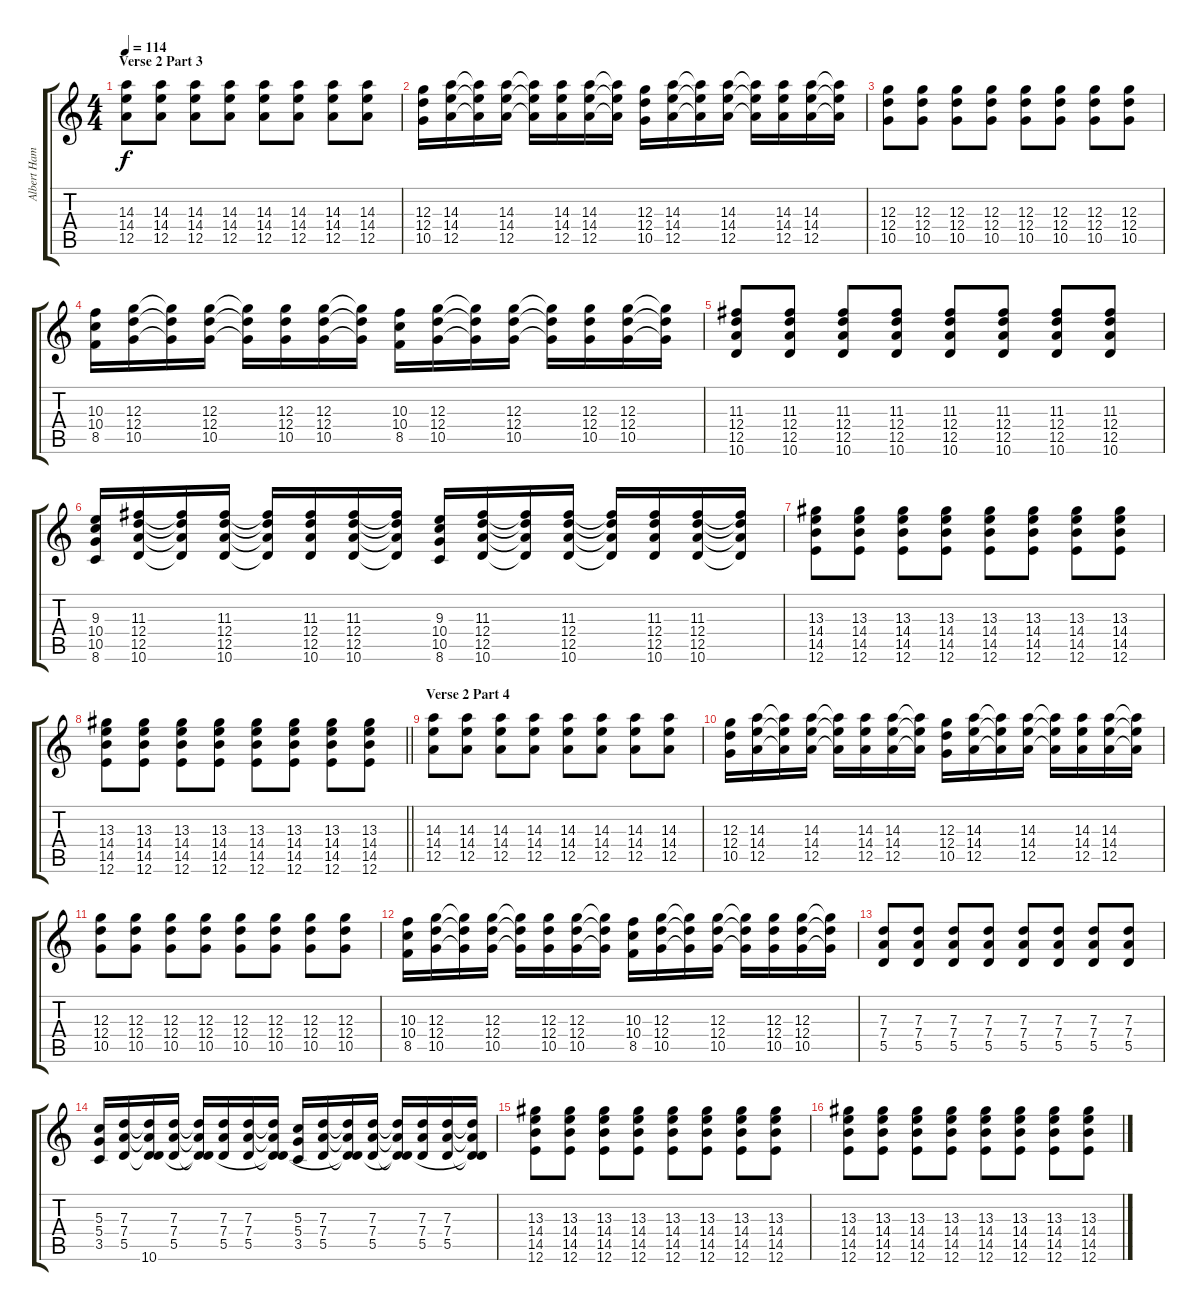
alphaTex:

\track ("Albert Hammond Jr." "Albert Ham") {instrument distortionguitar}
\staff {score tabs}
\tuning (E4 B3 G3 D3 A2 E2) {hide}
\ts (4 4)
\section ("" "Verse 2 Part 3")
\tempo 114
\clef g2
\ks c
(14.3 14.4 12.5).8{dy f} (14.3 14.4 12.5).8 (14.3 14.4 12.5).8 (14.3 14.4 12.5).8 (14.3 14.4 12.5).8 (14.3 14.4 12.5).8 (14.3 14.4 12.5).8 (14.3 14.4 12.5).8 |
(12.3 12.4 10.5).16 (14.3 14.4 12.5).16 (14.3{t} 14.4{t} 12.5{t}).16 (14.3 14.4 12.5).16 (14.3{t} 14.4{t} 12.5{t}).16 (14.3 14.4 12.5).16 (14.3 14.4 12.5).16 (14.3{t} 14.4{t} 12.5{t}).16 (12.3 12.4 10.5).16 (14.3 14.4 12.5).16 (14.3{t} 14.4{t} 12.5{t}).16 (14.3 14.4 12.5).16 (14.3{t} 14.4{t} 12.5{t}).16 (14.3 14.4 12.5).16 (14.3 14.4 12.5).16 (14.3{t} 14.4{t} 12.5{t}).16 |
(12.3 12.4 10.5).8 (12.3 12.4 10.5).8 (12.3 12.4 10.5).8 (12.3 12.4 10.5).8 (12.3 12.4 10.5).8 (12.3 12.4 10.5).8 (12.3 12.4 10.5).8 (12.3 12.4 10.5).8 |
(10.3 10.4 8.5).16 (12.3 12.4 10.5).16 (12.3{t} 12.4{t} 10.5{t}).16 (12.3 12.4 10.5).16 (12.3{t} 12.4{t} 10.5{t}).16 (12.3 12.4 10.5).16 (12.3 12.4 10.5).16 (12.3{t} 12.4{t} 10.5{t}).16 (10.3 10.4 8.5).16 (12.3 12.4 10.5).16 (12.3{t} 12.4{t} 10.5{t}).16 (12.3 12.4 10.5).16 (12.3{t} 12.4{t} 10.5{t}).16 (12.3 12.4 10.5).16 (12.3 12.4 10.5).16 (12.3{t} 12.4{t} 10.5{t}).16 |
(11.3 12.4 12.5 10.6).8 (11.3 12.4 12.5 10.6).8 (11.3 12.4 12.5 10.6).8 (11.3 12.4 12.5 10.6).8 (11.3 12.4 12.5 10.6).8 (11.3 12.4 12.5 10.6).8 (11.3 12.4 12.5 10.6).8 (11.3 12.4 12.5 10.6).8 |
(9.3 10.4 10.5 8.6).16 (11.3 12.4 12.5 10.6).16 (11.3{t} 12.4{t} 12.5{t} 10.6{t}).16 (11.3 12.4 12.5 10.6).16 (11.3{t} 12.4{t} 12.5{t} 10.6{t}).16 (11.3 12.4 12.5 10.6).16 (11.3 12.4 12.5 10.6).16 (11.3{t} 12.4{t} 12.5{t} 10.6{t}).16 (9.3 10.4 10.5 8.6).16 (11.3 12.4 12.5 10.6).16 (11.3{t} 12.4{t} 12.5{t} 10.6{t}).16 (11.3 12.4 12.5 10.6).16 (11.3{t} 12.4{t} 12.5{t} 10.6{t}).16 (11.3 12.4 12.5 10.6).16 (11.3 12.4 12.5 10.6).16 (11.3{t} 12.4{t} 12.5{t} 10.6{t}).16 |
(13.3 14.4 14.5 12.6).8 (13.3 14.4 14.5 12.6).8 (13.3 14.4 14.5 12.6).8 (13.3 14.4 14.5 12.6).8 (13.3 14.4 14.5 12.6).8 (13.3 14.4 14.5 12.6).8 (13.3 14.4 14.5 12.6).8 (13.3 14.4 14.5 12.6).8 |
\barLineRight lightlight
(13.3 14.4 14.5 12.6).8 (13.3 14.4 14.5 12.6).8 (13.3 14.4 14.5 12.6).8 (13.3 14.4 14.5 12.6).8 (13.3 14.4 14.5 12.6).8 (13.3 14.4 14.5 12.6).8 (13.3 14.4 14.5 12.6).8 (13.3 14.4 14.5 12.6).8 |
\section ("" "Verse 2 Part 4")
(14.3 14.4 12.5).8 (14.3 14.4 12.5).8 (14.3 14.4 12.5).8 (14.3 14.4 12.5).8 (14.3 14.4 12.5).8 (14.3 14.4 12.5).8 (14.3 14.4 12.5).8 (14.3 14.4 12.5).8 |
(12.3 12.4 10.5).16 (14.3 14.4 12.5).16 (14.3{t} 14.4{t} 12.5{t}).16 (14.3 14.4 12.5).16 (14.3{t} 14.4{t} 12.5{t}).16 (14.3 14.4 12.5).16 (14.3 14.4 12.5).16 (14.3{t} 14.4{t} 12.5{t}).16 (12.3 12.4 10.5).16 (14.3 14.4 12.5).16 (14.3{t} 14.4{t} 12.5{t}).16 (14.3 14.4 12.5).16 (14.3{t} 14.4{t} 12.5{t}).16 (14.3 14.4 12.5).16 (14.3 14.4 12.5).16 (14.3{t} 14.4{t} 12.5{t}).16 |
(12.3 12.4 10.5).8 (12.3 12.4 10.5).8 (12.3 12.4 10.5).8 (12.3 12.4 10.5).8 (12.3 12.4 10.5).8 (12.3 12.4 10.5).8 (12.3 12.4 10.5).8 (12.3 12.4 10.5).8 |
(10.3 10.4 8.5).16 (12.3 12.4 10.5).16 (12.3{t} 12.4{t} 10.5{t}).16 (12.3 12.4 10.5).16 (12.3{t} 12.4{t} 10.5{t}).16 (12.3 12.4 10.5).16 (12.3 12.4 10.5).16 (12.3{t} 12.4{t} 10.5{t}).16 (10.3 10.4 8.5).16 (12.3 12.4 10.5).16 (12.3{t} 12.4{t} 10.5{t}).16 (12.3 12.4 10.5).16 (12.3{t} 12.4{t} 10.5{t}).16 (12.3 12.4 10.5).16 (12.3 12.4 10.5).16 (12.3{t} 12.4{t} 10.5{t}).16 |
(7.3 7.4 5.5).8 (7.3 7.4 5.5).8 (7.3 7.4 5.5).8 (7.3 7.4 5.5).8 (7.3 7.4 5.5).8 (7.3 7.4 5.5).8 (7.3 7.4 5.5).8 (7.3 7.4 5.5).8 |
(5.3 5.4 3.5).16 (7.3 7.4 5.5).16 (7.3{t} 7.4{t} 5.5{t} 10.6).16 (7.3 7.4 5.5).16 (7.3{t} 7.4{t} 5.5{t} 10.6{t}).16 (7.3 7.4 5.5).16 (7.3 7.4 5.5).16 (7.3{t} 7.4{t} 5.5{t} 10.6{t}).16 (5.3 5.4 3.5).16 (7.3 7.4 5.5).16 (7.3{t} 7.4{t} 5.5{t} 10.6{t}).16 (7.3 7.4 5.5).16 (7.3{t} 7.4{t} 5.5{t} 10.6{t}).16 (7.3 7.4 5.5).16 (7.3 7.4 5.5).16 (7.3{t} 7.4{t} 5.5{t} 10.6{t}).16 |
(13.3 14.4 14.5 12.6).8 (13.3 14.4 14.5 12.6).8 (13.3 14.4 14.5 12.6).8 (13.3 14.4 14.5 12.6).8 (13.3 14.4 14.5 12.6).8 (13.3 14.4 14.5 12.6).8 (13.3 14.4 14.5 12.6).8 (13.3 14.4 14.5 12.6).8 |
(13.3 14.4 14.5 12.6).8 (13.3 14.4 14.5 12.6).8 (13.3 14.4 14.5 12.6).8 (13.3 14.4 14.5 12.6).8 (13.3 14.4 14.5 12.6).8 (13.3 14.4 14.5 12.6).8 (13.3 14.4 14.5 12.6).8 (13.3 14.4 14.5 12.6).8
